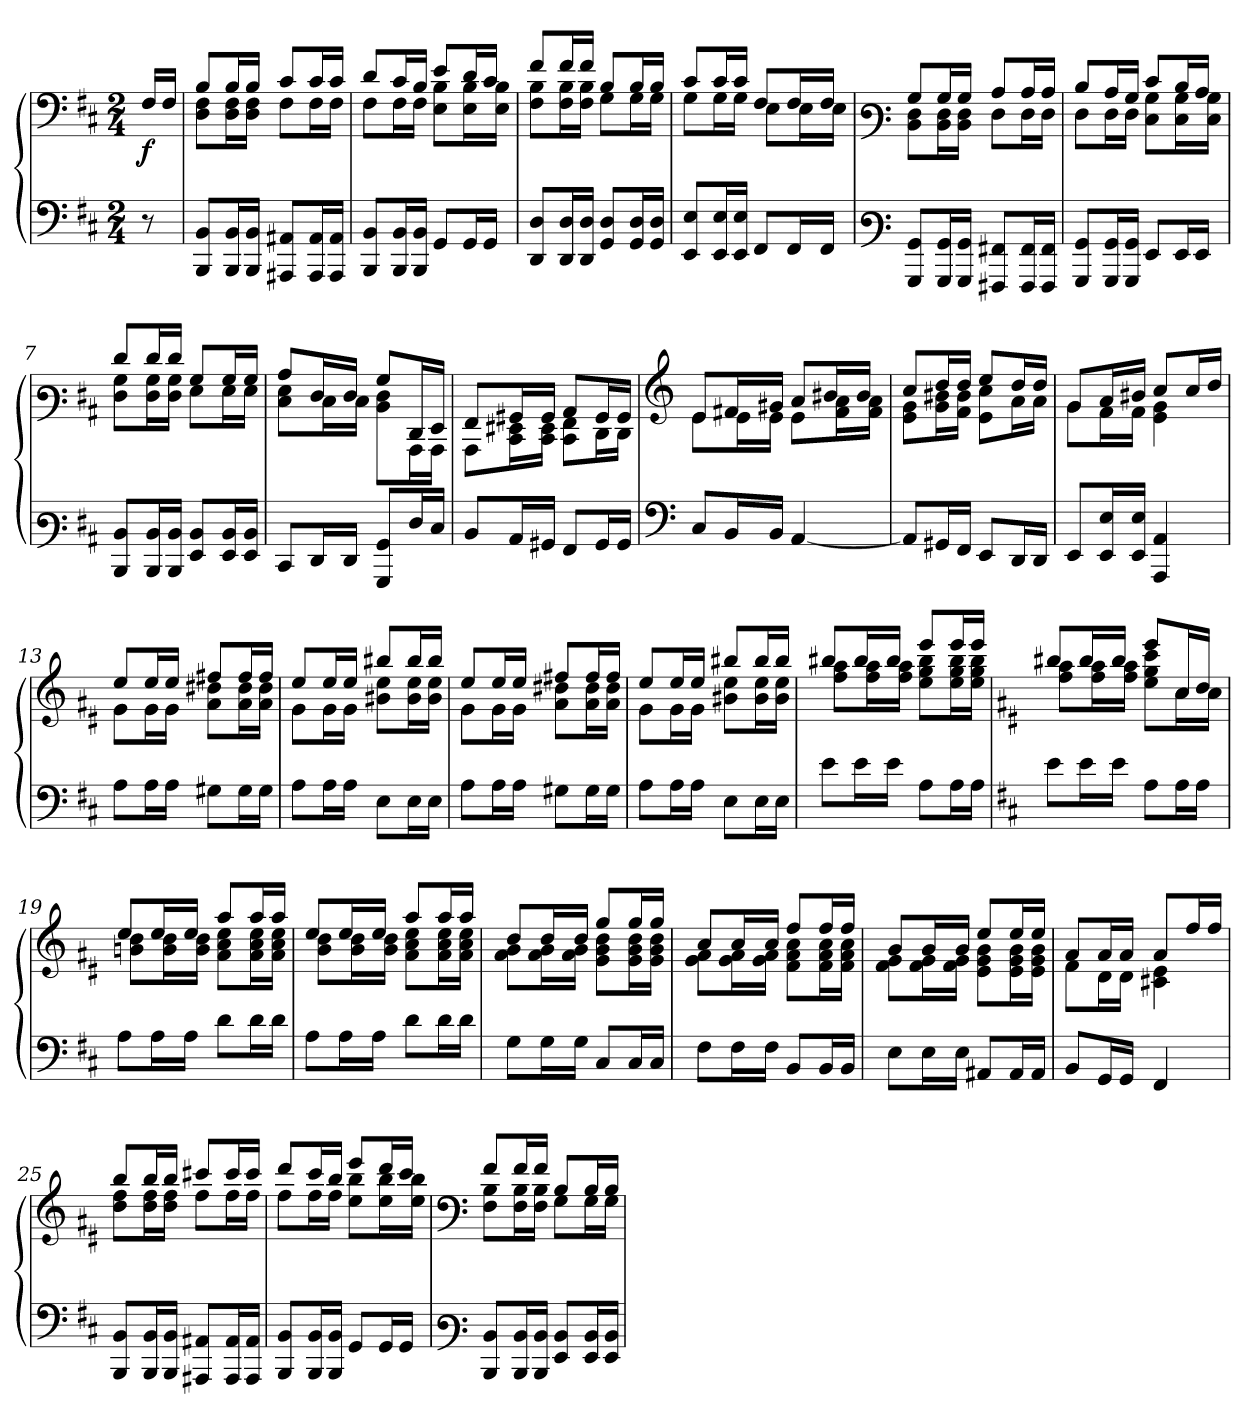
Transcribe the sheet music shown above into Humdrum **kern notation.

**kern	**kern	**dynam
*part1	*part1	*part1
*staff2	*staff1	*staff1/2
*clefF4	*clefF4	*
*k[f#c#]	*k[f#c#]	*
*M2/4	*M2/4	*
=	=	=
!	!	!LO:DY:b
8r	16F#/LL	f
.	16F#/JJ	.
=1	=1	=1
*	*^	*
8BBB/ 8BB/L	8B/L	8D\ 8F#\L	.
16BBB/ 16BB/L	16B/L	16D\ 16F#\L	.
16BBB/ 16BB/JJ	16B/JJ	16D\ 16F#\JJ	.
8AAA#X/ 8AA#X/L	8c#/L	8F#\L	.
16AAA#/ 16AA#/L	16c#/L	16F#\L	.
16AAA#/ 16AA#/JJ	16c#/JJ	16F#\JJ	.
=2	=2	=2	=2
8BBB/ 8BB/L	8d/L	8F#\L	.
16BBB/ 16BB/L	16c#/L	16F#\L	.
16BBB/ 16BB/JJ	16B/JJ	16F#\JJ	.
8GG/L	8e/L	8E\ 8B\L	.
16GG/L	16d/L	16E\ 16B\L	.
16GG/JJ	16c#/JJ	16E\ 16B\JJ	.
=3	=3	=3	=3
8DD/ 8D/L	8f#/L	8F#\ 8B\L	.
16DD/ 16D/L	16f#/L	16F#\ 16B\L	.
16DD/ 16D/JJ	16f#/JJ	16F#\ 16B\JJ	.
8GG/ 8D/L	8B/L	8G\L	.
16GG/ 16D/L	16B/L	16G\L	.
16GG/ 16D/JJ	16B/JJ	16G\JJ	.
=4	=4	=4	=4
8EE/ 8E/L	8c#/L	8G\L	.
16EE/ 16E/L	16c#/L	16G\L	.
16EE/ 16E/JJ	16c#/JJ	16G\JJ	.
8FF#/L	8F#/L	8E\L	.
16FF#/L	16F#/L	16E\L	.
16FF#/JJ	16F#/JJ	16E\JJ	.
!!LO:LB:g=z	!!
=5	=5	=5	=5
*clefF3	*clefF3	*	*
8BBB/ 8BB/L	8B/L	8D\ 8F#\L	.
16BBB/ 16BB/L	16B/L	16D\ 16F#\L	.
16BBB/ 16BB/JJ	16B/JJ	16D\ 16F#\JJ	.
8AAA#X/ 8AA#X/L	8c#/L	8F#\L	.
16AAA#/ 16AA#/L	16c#/L	16F#\L	.
16AAA#/ 16AA#/JJ	16c#/JJ	16F#\JJ	.
=6	=6	=6	=6
8BBB/ 8BB/L	8d/L	8F#\L	.
16BBB/ 16BB/L	16c#/L	16F#\L	.
16BBB/ 16BB/JJ	16B/JJ	16F#\JJ	.
8GG/L	8e/L	8E\ 8B\L	.
16GG/L	16d/L	16E\ 16B\L	.
16GG/JJ	16c#/JJ	16E\ 16B\JJ	.
=7	=7	=7	=7
8DD/ 8D/L	8f#/L	8F#\ 8B\L	.
16DD/ 16D/L	16f#/L	16F#\ 16B\L	.
16DD/ 16D/JJ	16f#/JJ	16F#\ 16B\JJ	.
8GG/ 8D/L	8B/L	8G\L	.
16GG/ 16D/L	16B/L	16G\L	.
16GG/ 16D/JJ	16B/JJ	16G\JJ	.
=8	=8	=8	=8
8EE/L	8c#/L	8E\ 8G\L	.
16FF#/L	16F#/L	16E\L	.
16FF#/JJ	16F#/JJ	16E\JJ	.
8BBB/ 8BB/L	8B/L	8D\ 8F#\L	.
16F#/L	(16FF#/L	16CC#\L	.
16E/JJ	16GG/JJ	16CC#\JJ	.
=9	=9	=9	=9
8D/L	8AA/L	8CC#\L	.
16C#/L	16BB#X/L	16EE\ 16GG#X\L	.
16BB#/JJ	16BB#/JJ	16EE\ 16GG#\JJ	.
8AA/L	8C#/L	8EE\ 8AA\L	.
16BB#/L	16BB#/L	16FF#\L	.
16BB#/JJ	16BB#/JJ	16FF#\JJ	.
!!LO:LB:g=z	!!
=10	=10	=10	=10
*clefF4	*clefG3	*	*
8C#/L	8c#/L	8c#\L	.
16BB/L	16d#X/L	16c#\L	.
16BB/JJ	16e#X/JJ	16c#\JJ	.
[<4AA/	8f#/L	8c#\L	.
.	16g#X/L	16d#\ 16f#\L	.
.	16g#/JJ	16d#\ 16f#\JJ	.
=11	=11	=11	=11
8AA/L]	8a/L	8c#\ 8e\L	.
16GG#X/L	16b/L	16e\ 16g#X\L	.
16FF#/JJ	16b/JJ	16d\ 16g#\JJ	.
8EE/L	8cc#/L	8c#\ 8a\L	.
16DD/L	16b/L	16f#\L	.
16DD/JJ	16b/JJ	16f#\JJ	.
=12	=12	=12	=12
8EE/L	8e/L	8e\L	.
16EE/ 16E/L	16f#/L	16d\L	.
16EE/ 16E/JJ	16g#X/JJ	16d\JJ	.
4AAA/ 4AA/	8a/L	4c#\ 4e\	.
.	16a/L	.	.
.	16b/JJ	.	.
=13	=13	=13	=13
8A\L	8cc#/L	8e\L	.
16A\L	16cc#/L	16e\L	.
16A\JJ	16cc#/JJ	16e\JJ	.
8G#X\L	8dd#X/L	8f#\ 8b#X\L	.
16G#\L	16dd#/L	16f#\ 16b#\L	.
16G#\JJ	16dd#/JJ	16f#\ 16b#\JJ	.
!!LO:LB:g=z	!!
=14	=14	=14	=14
8A\L	8cc#/L	8e\L	.
16A\L	16cc#/L	16e\L	.
16A\JJ	16cc#/JJ	16e\JJ	.
8E\L	8gg#X/L	8g#X\ 8cc#\L	.
16E\L	16gg#/L	16g#\ 16cc#\L	.
16E\JJ	16gg#/JJ	16g#\ 16cc#\JJ	.
=15	=15	=15	=15
8A\L	8cc#/L	8e\L	.
16A\L	16cc#/L	16e\L	.
16A\JJ	16cc#/JJ	16e\JJ	.
8G#X\L	8dd#X/L	8f#\ 8b#X\L	.
16G#\L	16dd#/L	16f#\ 16b#\L	.
16G#\JJ	16dd#/JJ	16f#\ 16b#\JJ	.
=16	=16	=16	=16
8A\L	8cc#/L	8e\L	.
16A\L	16cc#/L	16e\L	.
16A\JJ	16cc#/JJ	16e\JJ	.
8E\L	8gg#X/L	8g#X\ 8cc#\L	.
16E\L	16gg#/L	16g#\ 16cc#\L	.
16E\JJ	16gg#/JJ	16g#\ 16cc#\JJ	.
=17	=17	=17	=17
8e\L	8gg#X/L	8dd\ 8ff#\L	.
16e\L	16gg#/L	16dd\ 16ff#\L	.
16e\JJ	16gg#/JJ	16dd\ 16ff#\JJ	.
8A\L	8ccc#/L	8cc#\ 8ee\ 8gg#\L	.
16A\L	16ccc#/L	16cc#\ 16ee\ 16gg#\L	.
16A\JJ	16ccc#/JJ	16cc#\ 16ee\ 16gg#\JJ	.
!!LO:PB:g=z	!!
=18	=18	=18	=18
*k[f#c#]	*k[f#c#]	*	*
8e\L	8gg#X/L	8dd\ 8ff#\L	.
16e\L	16gg#/L	16dd\ 16ff#\L	.
16e\JJ	16gg#/JJ	16dd\ 16ff#\JJ	.
8A\L	8ccc#/L	8cc#\ 8ee\ 8aa\L	.
16A\L	16a/L	16a\L	.
16A\JJ	16b/JJ	16a\JJ	.
=19	=19	=19	=19
8A\L	8cc#/L	8gn\ 8b\L	.
16A\L	16cc#/L	16g\ 16b\L	.
16A\JJ	16cc#/JJ	16g\ 16b\JJ	.
8d\L	8ff#/L	8f#\ 8a\ 8cc#\L	.
16d\L	16ff#/L	16f#\ 16a\ 16cc#\L	.
16d\JJ	16ff#/JJ	16f#\ 16a\ 16cc#\JJ	.
=20	=20	=20	=20
8A\L	8cc#/L	8g\ 8b\L	.
16A\L	16cc#/L	16g\ 16b\L	.
16A\JJ	16cc#/JJ	16g\ 16b\JJ	.
8d\L	8ff#/L	8f#\ 8a\ 8cc#\L	.
16d\L	16ff#/L	16f#\ 16a\ 16cc#\L	.
16d\JJ	16ff#/JJ	16f#\ 16a\ 16cc#\JJ	.
=21	=21	=21	=21
8G\L	8b/L	8f#\ 8g\L	.
16G\L	16b/L	16f#\ 16g\L	.
16G\JJ	16b/JJ	16f#\ 16g\JJ	.
8C#/L	8ee/L	8e\ 8g\ 8b\L	.
16C#/L	16ee/L	16e\ 16g\ 16b\L	.
16C#/JJ	16ee/JJ	16e\ 16g\ 16b\JJ	.
!!LO:LB:g=z	!!
=22	=22	=22	=22
8F#\L	8a/L	8e\ 8f#\L	.
16F#\L	16a/L	16e\ 16f#\L	.
16F#\JJ	16a/JJ	16e\ 16f#\JJ	.
8BB/L	8dd/L	8d\ 8f#\ 8a\L	.
16BB/L	16dd/L	16d\ 16f#\ 16a\L	.
16BB/JJ	16dd/JJ	16d\ 16f#\ 16a\JJ	.
=23	=23	=23	=23
8E\L	8g/L	8d\ 8e\L	.
16E\L	16g/L	16d\ 16e\L	.
16E\JJ	16g/JJ	16d\ 16e\JJ	.
8AA#X/L	8cc#/L	8c#\ 8e\ 8g\L	.
16AA#/L	16cc#/L	16c#\ 16e\ 16g\L	.
16AA#/JJ	16cc#/JJ	16c#\ 16e\ 16g\JJ	.
=24	=24	=24	=24
8BB/L	8f#/L	8d\L	.
16GG/L	16f#/L	16B\L	.
16GG/JJ	16f#/JJ	16B\JJ	.
4FF#/	8f#/L	4A#X\ 4c#\	.
.	16dd/L	.	.
.	16dd/JJ	.	.
=25	=25	=25	=25
8BBB/ 8BB/L	8gg/L	8b\ 8dd\L	.
16BBB/ 16BB/L	16gg/L	16b\ 16dd\L	.
16BBB/ 16BB/JJ	16gg/JJ	16b\ 16dd\JJ	.
8AAA#X/ 8AA#X/L	8aa#/L	8dd\L	.
16AAA#/ 16AA#/L	16aa#/L	16dd\L	.
16AAA#/ 16AA#/JJ	16aa#/JJ	16dd\JJ	.
=26	=26	=26	=26
8BBB/ 8BB/L	8bb/L	8dd\L	.
16BBB/ 16BB/L	16aa/L	16dd\L	.
16BBB/ 16BB/JJ	16gg/JJ	16dd\JJ	.
8GG/L	8ccc#/L	8cc#\ 8gg\L	.
16GG/L	16bb/L	16cc#\ 16gg\L	.
16GG/JJ	16aa/JJ	16cc#\ 16gg\JJ	.
!!LO:LB:g=z	!!
=27	=27	=27	=27
*clefF3	*clefF4	*	*
8DD/ 8D/L	8f#/L	8F#\ 8B\L	.
16DD/ 16D/L	16f#/L	16F#\ 16B\L	.
16DD/ 16D/JJ	16f#/JJ	16F#\ 16B\JJ	.
8GG/ 8D/L	8B/L	8G\L	.
16GG/ 16D/L	16B/L	16G\L	.
16GG/ 16D/JJ	16B/JJ	16G\JJ	.
*	*v	*v	*
=	=	=
*-	*-	*-
